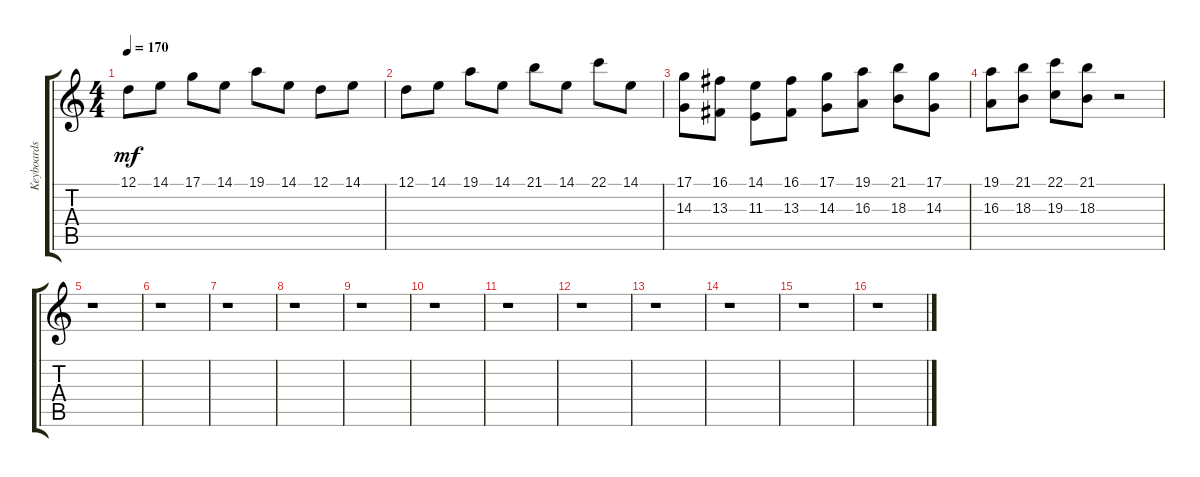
\track ("Keyboards 1" "Keyboards ") {instrument lead2sawtooth}
\staff {score tabs}
\tuning (D4 A3 F3 C3 G2 C2) {hide}
\ts (4 4)
\tempo 170
\clef g2
\ks c
12.1.8{dy mf} 14.1.8 17.1.8 14.1.8 19.1.8 14.1.8 12.1.8 14.1.8 |
12.1.8 14.1.8 19.1.8 14.1.8 21.1.8 14.1.8 22.1.8 14.1.8 |
(17.1 14.3).8 (16.1 13.3).8 (14.1 11.3).8 (16.1 13.3).8 (17.1 14.3).8 (19.1 16.3).8 (21.1 18.3).8 (17.1 14.3).8 |
(19.1 16.3).8 (21.1 18.3).8 (22.1 19.3).8 (21.1 18.3).8 r.2 |
r.1 |
r.1 |
r.1 |
r.1 |
r.1 |
r.1 |
r.1 |
r.1 |
r.1 |
r.1 |
r.1 |
r.1
